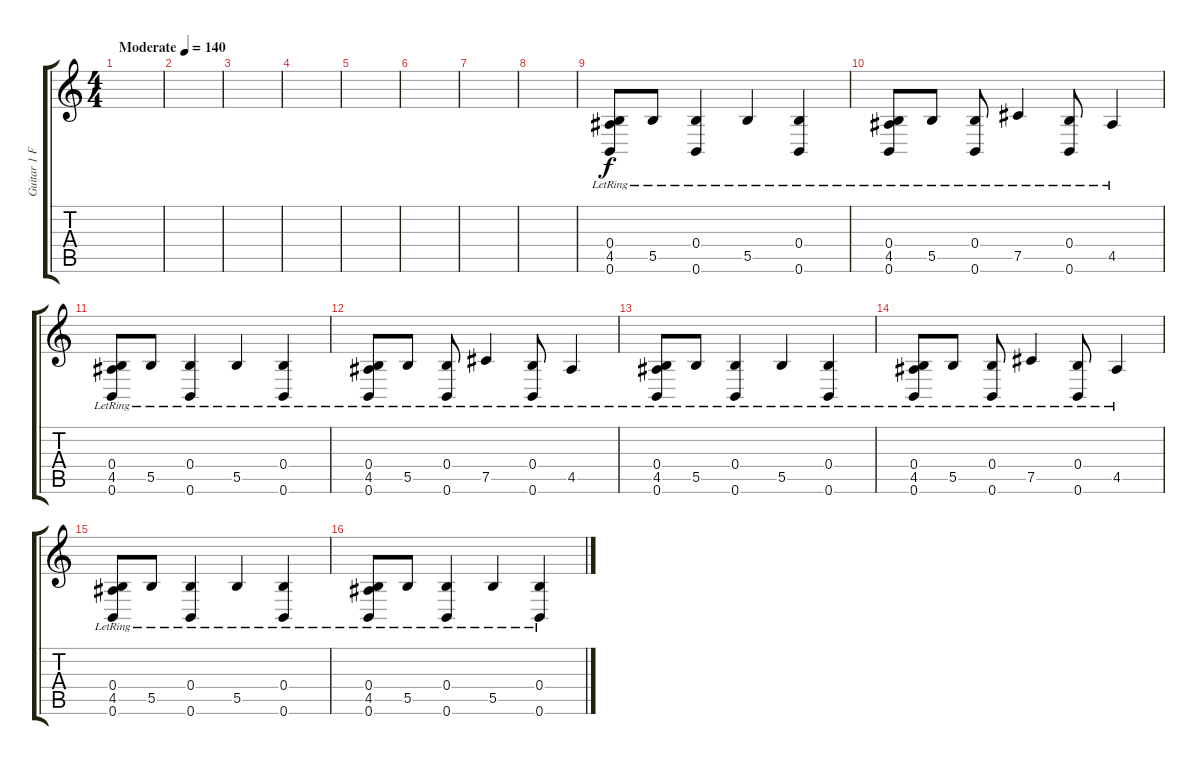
\track ("Guitar 1 FX" "Guitar 1 F") {instrument distortionguitar}
\staff {score tabs}
\tuning (E4 B3 E3 B2 Gb2 B1) {hide}
\ts (4 4)
\tempo (140 "Moderate")
\clef g2
\ks c
|
|
|
|
|
|
|
|
(0.4{lr} 4.5{lr} 0.6{lr}).8 5.5{lr}.8 (0.4{lr} 0.6{lr}).4 5.5{lr}.4 (0.4{lr} 0.6{lr}).4 |
(0.4{lr} 4.5{lr} 0.6{lr}).8 5.5{lr}.8 (0.4{lr} 0.6{lr}).8 7.5{lr}.4 (0.4{lr} 0.6{lr}).8 4.5{lr}.4 |
(0.4{lr} 4.5{lr} 0.6{lr}).8 5.5{lr}.8 (0.4{lr} 0.6{lr}).4 5.5{lr}.4 (0.4{lr} 0.6{lr}).4 |
(0.4{lr} 4.5{lr} 0.6{lr}).8 5.5{lr}.8 (0.4{lr} 0.6{lr}).8 7.5{lr}.4 (0.4{lr} 0.6{lr}).8 4.5{lr}.4 |
(0.4{lr} 4.5{lr} 0.6{lr}).8 5.5{lr}.8 (0.4{lr} 0.6{lr}).4 5.5{lr}.4 (0.4{lr} 0.6{lr}).4 |
(0.4{lr} 4.5{lr} 0.6{lr}).8 5.5{lr}.8 (0.4{lr} 0.6{lr}).8 7.5{lr}.4 (0.4{lr} 0.6{lr}).8 4.5{lr}.4 |
(0.4{lr} 4.5{lr} 0.6{lr}).8 5.5{lr}.8 (0.4{lr} 0.6{lr}).4 5.5{lr}.4 (0.4{lr} 0.6{lr}).4 |
(0.4{lr} 4.5{lr} 0.6{lr}).8 5.5{lr}.8 (0.4{lr} 0.6{lr}).4 5.5{lr}.4 (0.4{lr} 0.6{lr}).4
